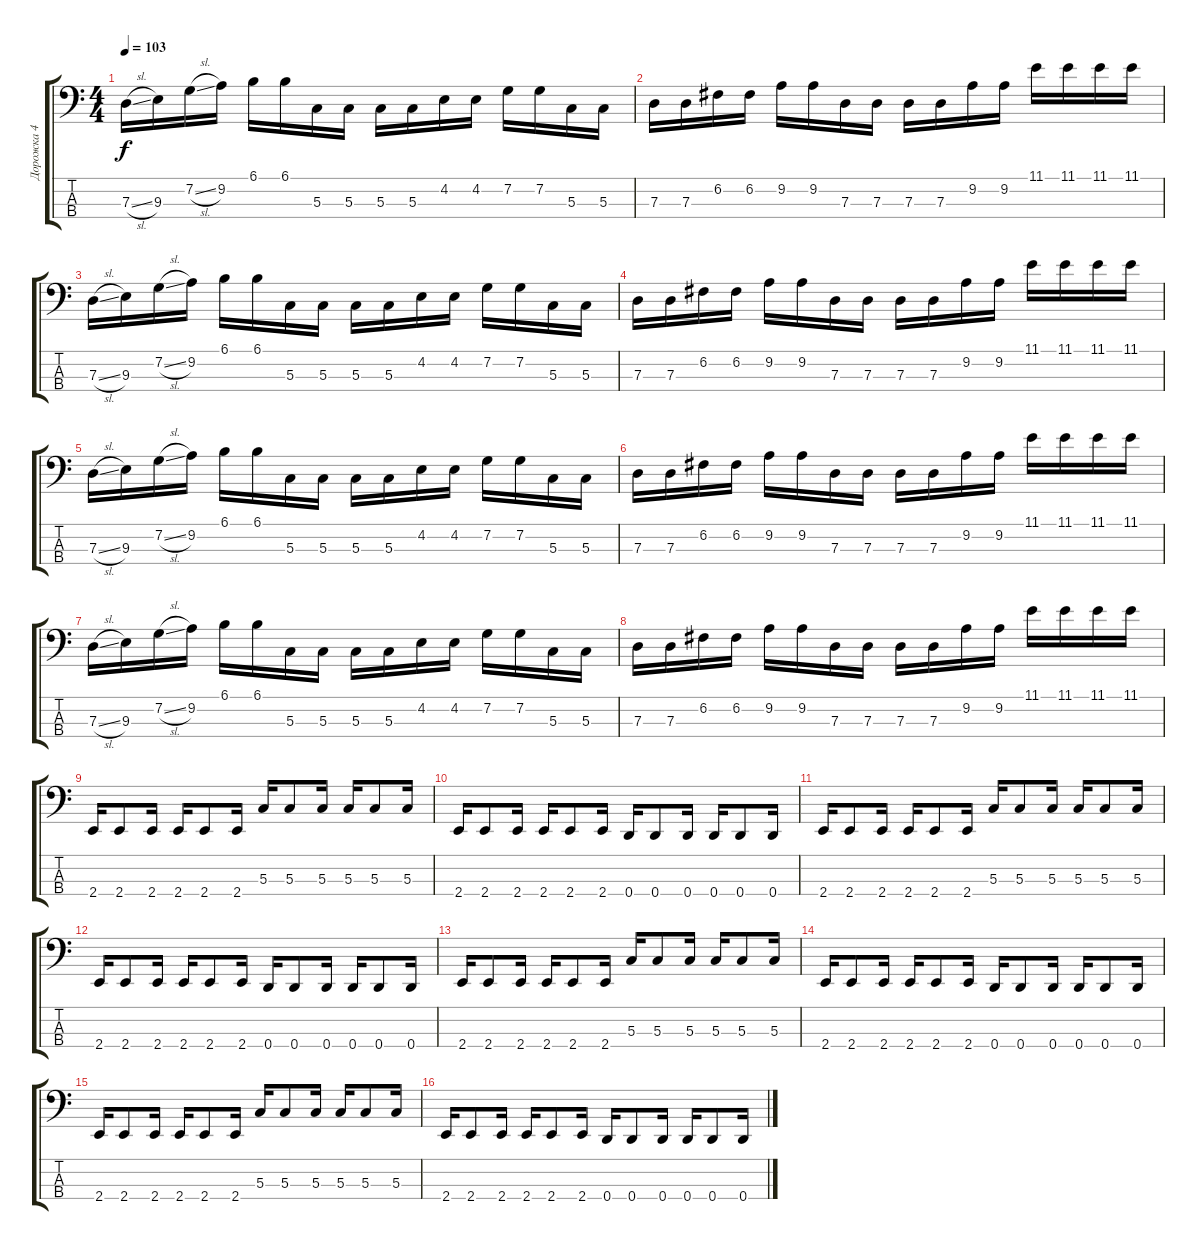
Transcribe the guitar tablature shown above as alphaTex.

\track ("Дорожка 4" "Дорожка 4") {instrument electricbasspick}
\staff {score tabs}
\tuning (F2 C2 G1 D1) {hide}
\ts (4 4)
\tempo 103
\clef f4
\ks c
7.3{sl}.16{dy f instrument electricbasspick} 9.3.16 7.2{sl}.16 9.2.16 6.1.16{instrument slapbass2} 6.1.16 5.3.16{instrument electricbasspick} 5.3.16 5.3.16 5.3.16 4.2.16 4.2.16 7.2.16{instrument slapbass2} 7.2.16 5.3.16{instrument electricbasspick} 5.3.16 |
7.3.16 7.3.16 6.2.16 6.2.16 9.2.16{instrument slapbass2} 9.2.16 7.3.16{instrument electricbasspick} 7.3.16 7.3.16 7.3.16 9.2.16 9.2.16 11.1.16{instrument slapbass2} 11.1.16 11.1.16 11.1.16 |
7.3{sl}.16{instrument electricbasspick} 9.3.16 7.2{sl}.16 9.2.16 6.1.16{instrument slapbass2} 6.1.16 5.3.16{instrument electricbasspick} 5.3.16 5.3.16 5.3.16 4.2.16 4.2.16 7.2.16{instrument slapbass2} 7.2.16 5.3.16{instrument electricbasspick} 5.3.16 |
7.3.16 7.3.16 6.2.16 6.2.16 9.2.16{instrument slapbass2} 9.2.16 7.3.16{instrument electricbasspick} 7.3.16 7.3.16 7.3.16 9.2.16 9.2.16 11.1.16{instrument slapbass2} 11.1.16 11.1.16 11.1.16 |
7.3{sl}.16{instrument electricbasspick} 9.3.16 7.2{sl}.16 9.2.16 6.1.16{instrument slapbass2} 6.1.16 5.3.16{instrument electricbasspick} 5.3.16 5.3.16 5.3.16 4.2.16 4.2.16 7.2.16{instrument slapbass2} 7.2.16 5.3.16{instrument electricbasspick} 5.3.16 |
7.3.16 7.3.16 6.2.16 6.2.16 9.2.16{instrument slapbass2} 9.2.16 7.3.16{instrument electricbasspick} 7.3.16 7.3.16 7.3.16 9.2.16 9.2.16 11.1.16{instrument slapbass2} 11.1.16 11.1.16 11.1.16 |
7.3{sl}.16{instrument electricbasspick} 9.3.16 7.2{sl}.16 9.2.16 6.1.16{instrument slapbass2} 6.1.16 5.3.16{instrument electricbasspick} 5.3.16 5.3.16 5.3.16 4.2.16 4.2.16 7.2.16{instrument slapbass2} 7.2.16 5.3.16{instrument electricbasspick} 5.3.16 |
7.3.16 7.3.16 6.2.16 6.2.16 9.2.16{instrument slapbass2} 9.2.16 7.3.16{instrument electricbasspick} 7.3.16 7.3.16 7.3.16 9.2.16 9.2.16 11.1.16{instrument slapbass2} 11.1.16 11.1.16 11.1.16 |
2.4.16{instrument electricbasspick} 2.4.8 2.4.16 2.4.16 2.4.8 2.4.16 5.3.16 5.3.8 5.3.16 5.3.16 5.3.8 5.3.16 |
2.4.16 2.4.8 2.4.16 2.4.16 2.4.8 2.4.16 0.4.16 0.4.8 0.4.16 0.4.16 0.4.8 0.4.16 |
2.4.16 2.4.8 2.4.16 2.4.16 2.4.8 2.4.16 5.3.16 5.3.8 5.3.16 5.3.16 5.3.8 5.3.16 |
2.4.16 2.4.8 2.4.16 2.4.16 2.4.8 2.4.16 0.4.16 0.4.8 0.4.16 0.4.16 0.4.8 0.4.16 |
2.4.16 2.4.8 2.4.16 2.4.16 2.4.8 2.4.16 5.3.16 5.3.8 5.3.16 5.3.16 5.3.8 5.3.16 |
2.4.16 2.4.8 2.4.16 2.4.16 2.4.8 2.4.16 0.4.16 0.4.8 0.4.16 0.4.16 0.4.8 0.4.16 |
2.4.16 2.4.8 2.4.16 2.4.16 2.4.8 2.4.16 5.3.16 5.3.8 5.3.16 5.3.16 5.3.8 5.3.16 |
2.4.16 2.4.8 2.4.16 2.4.16 2.4.8 2.4.16 0.4.16 0.4.8 0.4.16 0.4.16 0.4.8 0.4.16
